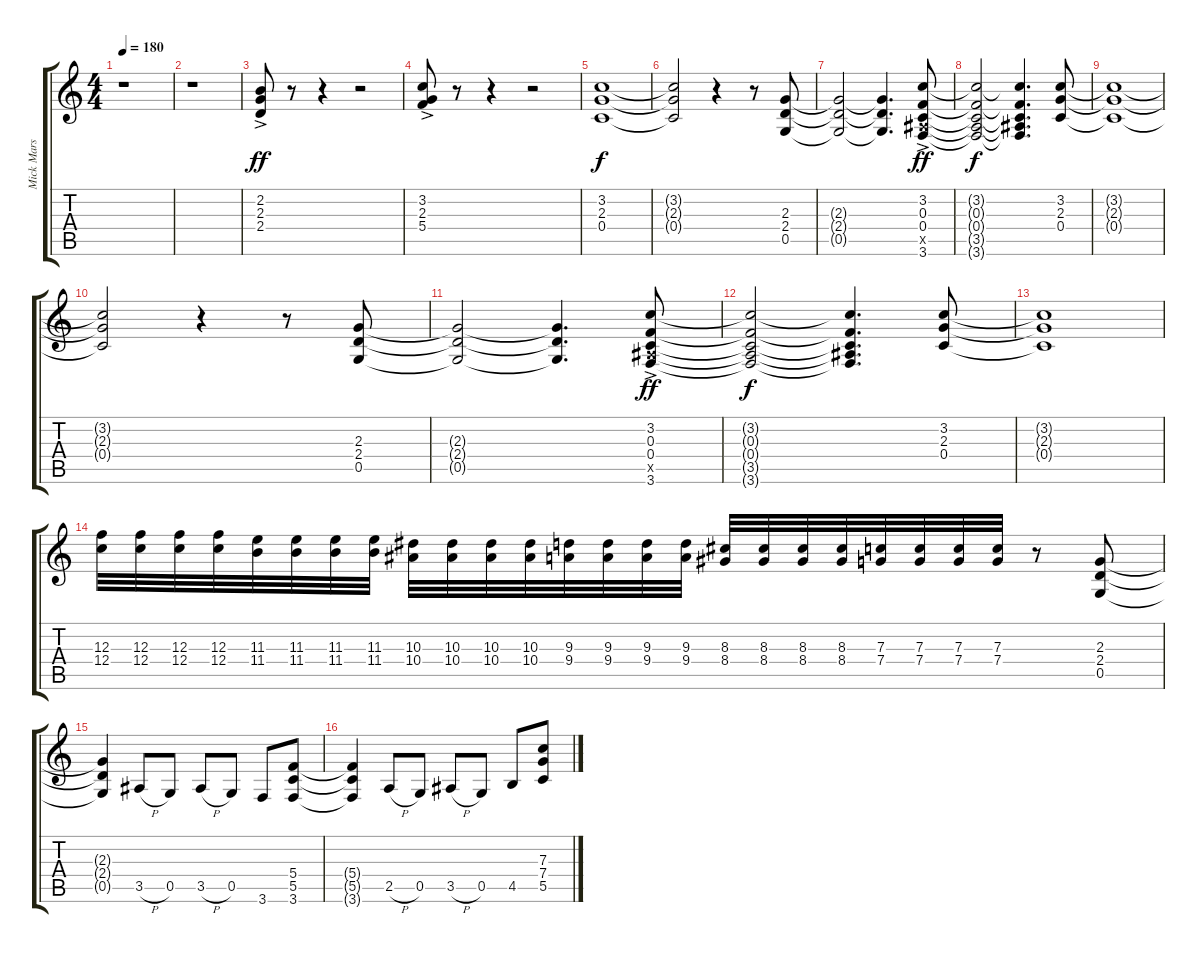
\track ("Mick Mars Rhytm Guitar" "Mick Mars ") {instrument distortionguitar}
\staff {score tabs}
\tuning (D4 A3 F3 C3 G2 D2) {hide}
\ts (4 4)
\tempo 180
\clef g2
\ks c
r.1{dy ff} |
r.1 |
(2.2 2.3{ac} 2.4{ac}).8 r.8 r.4 r.2 |
(3.2{ac} 2.3{ac} 5.4{ac}).8 r.8 r.4 r.2 |
(3.2 2.3 0.4).1{dy f} |
(3.2{t} 2.3{t} 0.4{t}).2 r.4 r.8 (2.3 2.4 0.5).8 |
(2.3{t} 2.4{t} 0.5{t}).2 (2.3{t} 2.4{t} 0.5{t}).4{d} (3.2{ac} 0.3{ac} 0.4{ac} 3.5{ac x} 3.6{ac}).8{dy ff} |
(3.2{t} 0.3{t} 0.4{t} 3.5{t} 3.6{t}).2{dy f} (3.2{t} 0.3{t} 0.4{t} 3.5{t} 3.6{t}).4{d} (3.2 2.3 0.4).8 |
(3.2{t} 2.3{t} 0.4{t}).1 |
(3.2{t} 2.3{t} 0.4{t}).2 r.4 r.8 (2.3 2.4 0.5).8 |
(2.3{t} 2.4{t} 0.5{t}).2 (2.3{t} 2.4{t} 0.5{t}).4{d} (3.2{ac} 0.3{ac} 0.4{ac} 3.5{ac x} 3.6{ac}).8{dy ff} |
(3.2{t} 0.3{t} 0.4{t} 3.5{t} 3.6{t}).2{dy f} (3.2{t} 0.3{t} 0.4{t} 3.5{t} 3.6{t}).4{d} (3.2 2.3 0.4).8 |
(3.2{t} 2.3{t} 0.4{t}).1 |
(12.3 12.4).32{instrument guitarfretnoise} (12.3 12.4).32 (12.3 12.4).32 (12.3 12.4).32 (11.3 11.4).32 (11.3 11.4).32 (11.3 11.4).32 (11.3 11.4).32 (10.3 10.4).32 (10.3 10.4).32 (10.3 10.4).32 (10.3 10.4).32 (9.3 9.4).32 (9.3 9.4).32 (9.3 9.4).32 (9.3 9.4).32 (8.3 8.4).32 (8.3 8.4).32 (8.3 8.4).32 (8.3 8.4).32 (7.3 7.4).32 (7.3 7.4).32 (7.3 7.4).32 (7.3 7.4).32 r.8 (2.3 2.4 0.5).8{instrument distortionguitar} |
(2.3{t} 2.4{t} 0.5{t}).4 3.5{h}.8 0.5.8 3.5{h}.8 0.5.8 3.6.8 (5.4 5.5 3.6).8 |
(5.4{t} 5.5{t} 3.6{t}).4 2.5{h}.8 0.5.8 3.5{h}.8 0.5.8 4.5.8 (7.3 7.4 5.5).8
